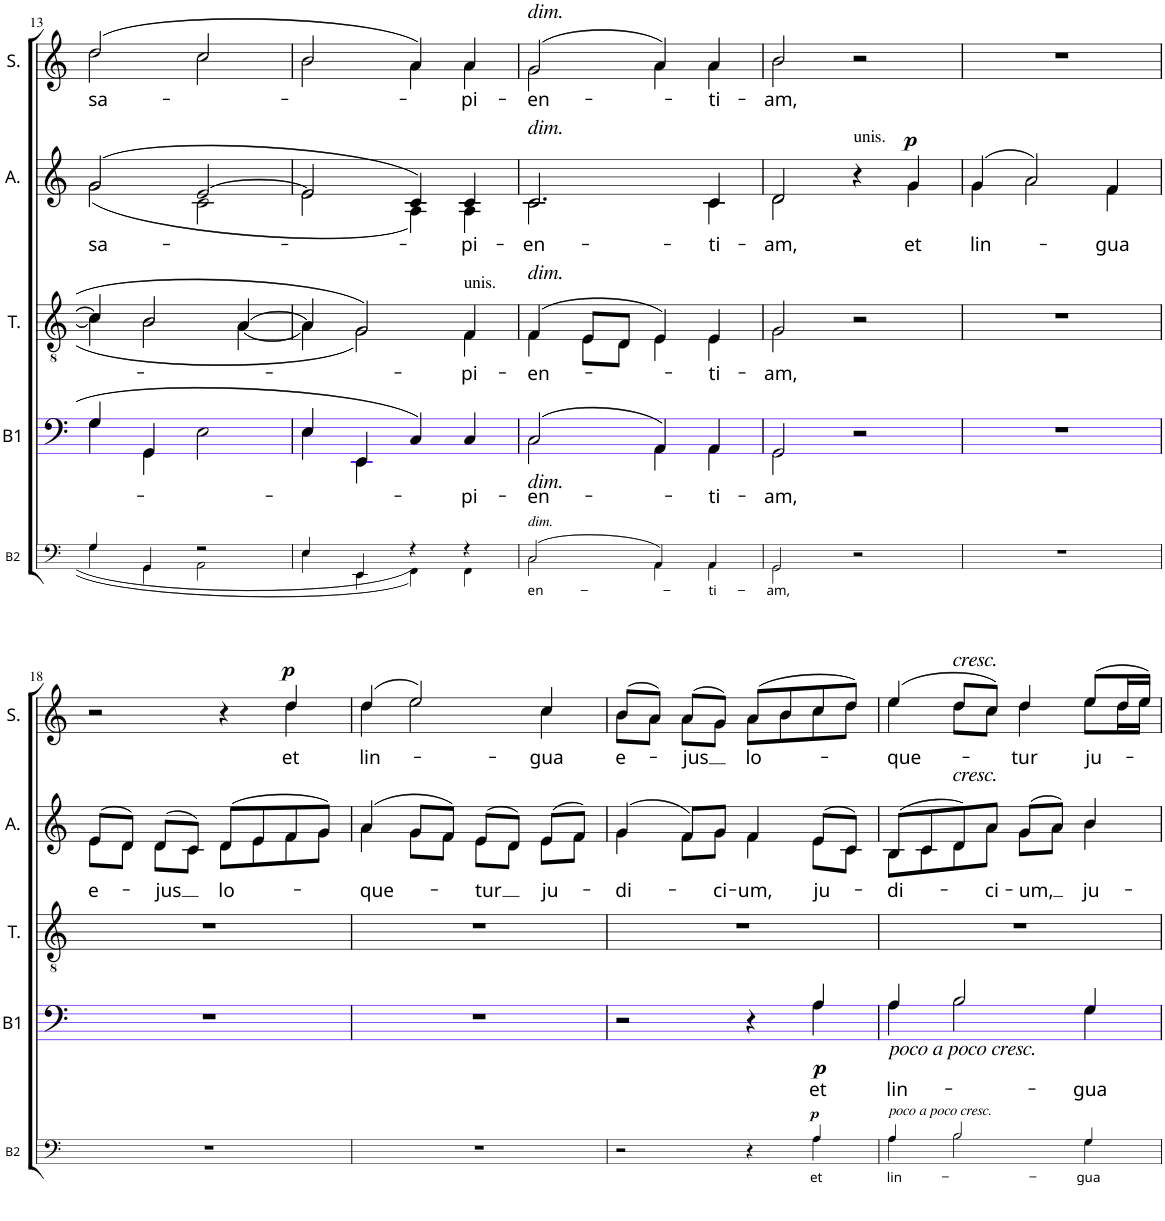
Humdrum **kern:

**kern	**text	**dynam	**kern	**text	**dynam	**kern	**text	**kern	**text	**dynam	**kern	**text	**dynam
*part5	*part5	*part5	*part4	*part4	*part4	*part3	*part3	*part2	*part2	*part2	*part1	*part1	*part1
*staff5	*staff5	*staff5	*staff4	*staff4	*staff4	*staff3	*staff3	*staff2	*staff2	*staff2	*staff1	*staff1	*staff1
*I"Basse 2	*	*	*I"Basse 1	*	*	*I"Ténor	*	*I"Alto	*	*	*I"Soprano	*	*
*I'B2	*	*	*I'B1	*	*	*I'T.	*	*I'A.	*	*	*I'S.	*	*
!!LO:PB:g=z
*clefF4	*	*	*clefF4	*	*	*clefGv2	*	*clefG2	*	*	*clefG2	*	*
*k[]	*	*	*k[]	*	*	*k[]	*	*k[]	*	*	*k[]	*	*
*M2/2	*	*	*M2/2	*	*	*M2/2	*	*M2/2	*	*	*M2/2	*	*
*met(c|)	*	*	*met(c|)	*	*	*met(c|)	*	*met(c|)	*	*	*met(c|)	*	*
=13	=13	=13	=13	=13	=13	=13	=13	=13	=13	=13	=13	=13	=13
*^	*	*	*^	*	*	*^	*	*	*	*	*	*	*
!	!	!	!	!	!	!	!	!	!	!	!	!LO:LY:b	!	!	!LO:LY:b	!
*	*	*	*	*	*	*	*	*	*	*	*^	*	*	*^	*	*
4G/	4G\	.	.	4G/	4G\	.	.	4c/]	4c\]	.	(2g/	(2g\	sa-	.	(2dd/	2dd\	sa-	.
4GG/	4GG\	.	.	4GG/	4GG\	.	.	2B/	2B\	.	.	.	.	.	.	.	.	.
2r	2AA\	.	.	2E\	2ryy	.	.	.	.	.	[2e/	2c\	.	.	2cc/	2cc\	.	.
.	.	.	.	.	.	.	.	[4A/	[4A\	.	.	.	.	.	.	.	.	.
=14	=14	=14	=14	=14	=14	=14	=14	=14	=14	=14	=14	=14	=14	=14	=14	=14	=14	=14
4E/	4E\	.	.	4E/	4E\	.	.	4A/]	4A\]	.	2e/]	2e\	.	.	2b/	2b\	.	.
4EE/	4EE\	.	.	4EE/	4EE\	.	.	2G/	2G\	.	.	.	.	.	.	.	.	.
4r	4FF\	.	.	4C/	2ryy	.	.	.	.	.	4c/)	4A\)	.	.	4a/)	4a\	.	.
!	!	!	!	!	!	!	!	!LO:TX:a:t=unis.	!	!	!	!	!	!	!	!	!	!
!	!	!	!	!	!	!LO:LY:b	!	!	!	!LO:LY:b	!	!	!LO:LY:b	!	!	!	!LO:LY:b	!
4r	4FF\	.	.	4C/	.	-pi-	.	4F/	4F\	-pi-	4c/	4A\	-pi-	.	4a/	4a\	-pi-	.
=15	=15	=15	=15	=15	=15	=15	=15	=15	=15	=15	=15	=15	=15	=15	=15	=15	=15	=15
!	!	!	!	!	!	!	!	!	!	!	!	!	!	!	!LO:TX:a:i:t=dim.	!	!	!
!	!	!	!	!	!	!	!	!	!	!	!LO:TX:a:i:t=dim.	!	!	!	!	!	!	!
!	!	!	!	!	!	!	!	!LO:TX:a:i:t=dim.	!	!	!	!	!	!	!	!	!	!
!	!	!	!	!LO:TX:b:i:t=dim.	!	!	!	!	!	!	!	!	!	!	!	!	!	!
!LO:TX:a:i:t=dim.	!	!	!	!	!	!	!	!	!	!	!	!	!	!	!	!	!	!
!	!	!LO:LY:b	!	!	!	!LO:LY:b	!	!	!	!LO:LY:b	!	!	!LO:LY:b	!	!	!	!LO:LY:b	!
(2C/	2C\	-en-	.	(2C/	2C\	-en-	.	(4F/	4F\	-en-	2.c/	2.c\	-en-	.	(2g/	2g\	-en-	.
.	.	.	.	.	.	.	.	8E/L	8E\L	.	.	.	.	.	.	.	.	.
.	.	.	.	.	.	.	.	8D/J	8D\J	.	.	.	.	.	.	.	.	.
4AA/)	4AA\	.	.	4AA/)	4AA\	.	.	4E/)	4E\	.	.	.	.	.	4a/)	4a\	.	.
!	!	!LO:LY:b	!	!	!	!LO:LY:b	!	!	!	!LO:LY:b	!	!	!LO:LY:b	!	!	!	!LO:LY:b	!
4AA/	4AA\	-ti-	.	4AA/	4AA\	-ti-	.	4E/	4E\	-ti-	4c/	4c\	-ti-	.	4a/	4a\	-ti-	.
=16	=16	=16	=16	=16	=16	=16	=16	=16	=16	=16	=16	=16	=16	=16	=16	=16	=16	=16
!	!	!LO:LY:b	!	!	!	!LO:LY:b	!	!	!	!LO:LY:b	!	!	!LO:LY:b	!	!	!	!LO:LY:b	!
2GG/	2GG\	-am,	.	2GG/	2GG\	-am,	.	2G/	2G\	-am,	2d/	2d\	-am,	.	2b/	2b\	-am,	.
!	!	!	!	!	!	!	!	!	!	!	!LO:TX:a:t=unis.	!	!	!	!	!	!	!
2r	2ryy	.	.	2r	2ryy	.	.	2r	2ryy	.	4r	4ryy	.	.	2r	2ryy	.	.
!	!	!	!	!	!	!	!	!	!	!	!	!	!LO:LY:b	!LO:DY:a	!	!	!	!
.	.	.	.	.	.	.	.	.	.	.	4g/	4g\	et	p	.	.	.	.
*v	*v	*	*	*	*	*	*	*v	*v	*	*	*	*	*	*v	*v	*	*
*	*	*	*v	*v	*	*	*	*	*	*	*	*	*	*	*
=17	=17	=17	=17	=17	=17	=17	=17	=17	=17	=17	=17	=17	=17	=17
!	!	!	!	!	!	!	!	!	!	!LO:LY:b	!	!	!	!
1r	.	.	1r	.	.	1r	.	(4g/	4g\	lin-	.	1r	.	.
.	.	.	.	.	.	.	.	2a/)	2a\	.	.	.	.	.
!	!	!	!	!	!	!	!	!	!	!LO:LY:b	!	!	!	!
.	.	.	.	.	.	.	.	4f/	4f\	-gua	.	.	.	.
!!LO:LB:g=z
=18	=18	=18	=18	=18	=18	=18	=18	=18	=18	=18	=18	=18	=18	=18
!	!	!	!	!	!	!	!	!	!	!LO:LY:b	!	!	!	!
*	*	*	*	*	*	*	*	*	*	*	*	*^	*	*
1r	.	.	1r	.	.	1r	.	(8e/L	8e\L	e-	.	2r	2ryy	.	.
.	.	.	.	.	.	.	.	8d/J)	8d\J	.	.	.	.	.	.
!	!	!	!	!	!	!	!	!	!	!LO:LY:b	!	!	!	!	!
.	.	.	.	.	.	.	.	(8d/L	8d\L	-jus	.	.	.	.	.
.	.	.	.	.	.	.	.	8c/J)	8c\J	.	.	.	.	.	.
!	!	!	!	!	!	!	!	!	!	!LO:LY:b	!	!	!	!	!
.	.	.	.	.	.	.	.	(8d/L	8d\L	lo-	.	4r	4ryy	.	.
.	.	.	.	.	.	.	.	8e/	8e\	.	.	.	.	.	.
!	!	!	!	!	!	!	!	!	!	!	!	!	!	!LO:LY:b	!LO:DY:a
.	.	.	.	.	.	.	.	8f/	8f\	.	.	4dd/	4dd\	et	p
.	.	.	.	.	.	.	.	8g/J)	8g\J	.	.	.	.	.	.
=19	=19	=19	=19	=19	=19	=19	=19	=19	=19	=19	=19	=19	=19	=19	=19
!	!	!	!	!	!	!	!	!	!	!LO:LY:b	!	!	!	!LO:LY:b	!
1r	.	.	1r	.	.	1r	.	(4a/	4a\	-que-	.	(4dd/	4dd\	lin-	.
.	.	.	.	.	.	.	.	8g/L	8g\L	.	.	2ee/)	2ee\	.	.
.	.	.	.	.	.	.	.	8f/J)	8f\J	.	.	.	.	.	.
!	!	!	!	!	!	!	!	!	!	!LO:LY:b	!	!	!	!	!
.	.	.	.	.	.	.	.	(8e/L	8e\L	-tur	.	.	.	.	.
.	.	.	.	.	.	.	.	8d/J)	8d\J	.	.	.	.	.	.
!	!	!	!	!	!	!	!	!	!	!LO:LY:b	!	!	!	!LO:LY:b	!
.	.	.	.	.	.	.	.	(8e/L	8e\L	ju-	.	4cc/	4cc\	-gua	.
.	.	.	.	.	.	.	.	8f/J)	8f\J	.	.	.	.	.	.
=20	=20	=20	=20	=20	=20	=20	=20	=20	=20	=20	=20	=20	=20	=20	=20
*^	*	*	*^	*	*	*	*	*	*	*	*	*	*	*	*
!	!	!	!	!	!	!	!	!	!	!	!	!LO:LY:b	!	!	!	!LO:LY:b	!
2r	2ryy	.	.	2r	2ryy	.	.	1r	.	(4g/	4g\	-di-	.	(8b/L	8b\L	e-	.
.	.	.	.	.	.	.	.	.	.	.	.	.	.	8a/J)	8a\J	.	.
!	!	!	!	!	!	!	!	!	!	!	!	!	!	!	!	!LO:LY:b	!
.	.	.	.	.	.	.	.	.	.	8f/L)	8f\L	.	.	(8a/L	8a\L	-jus	.
!	!	!	!	!	!	!	!	!	!	!	!	!LO:LY:b	!	!	!	!	!
.	.	.	.	.	.	.	.	.	.	8g/J	8g\J	-ci-	.	8g/J)	8g\J	.	.
!	!	!	!	!	!	!	!	!	!	!	!	!LO:LY:b	!	!	!	!LO:LY:b	!
4r	4ryy	.	.	4r	4ryy	.	.	.	.	4f/	4f\	-um,	.	(8a/L	8a\L	lo-	.
.	.	.	.	.	.	.	.	.	.	.	.	.	.	8b/	8b\	.	.
!	!	!LO:LY:b	!LO:DY:a	!	!	!LO:LY:b	!LO:DY:b	!	!	!	!	!LO:LY:b	!	!	!	!	!
4A/	4A\	et	p	4A/	4A\	et	p	.	.	(8e/L	8e\L	ju-	.	8cc/	8cc\	.	.
.	.	.	.	.	.	.	.	.	.	8c/J)	8c\J	.	.	8dd/J)	8dd\J	.	.
=21	=21	=21	=21	=21	=21	=21	=21	=21	=21	=21	=21	=21	=21	=21	=21	=21	=21
!	!	!	!	!LO:TX:b:i:t=poco a poco cresc.	!	!	!	!	!	!	!	!	!	!	!	!	!
!LO:TX:a:i:t=poco a poco cresc.	!	!	!	!	!	!	!	!	!	!	!	!	!	!	!	!	!
!	!	!LO:LY:b	!	!	!	!LO:LY:b	!	!	!	!	!	!LO:LY:b	!	!	!	!LO:LY:b	!
4A/	4A\	lin-	.	4A/	4A\	lin-	.	1r	.	(8B/L	8B\L	-di-	.	(4ee/	4ee\	-que-	.
.	.	.	.	.	.	.	.	.	.	8c/	8c\	.	.	.	.	.	.
!	!	!	!	!	!	!	!	!	!	!	!	!	!	!LO:TX:a:i:t=cresc.	!	!	!
!	!	!	!	!	!	!	!	!	!	!LO:TX:a:i:t=cresc.	!	!	!	!	!	!	!
2B/	2B\	.	.	2B/	2B\	.	.	.	.	8d/)	8d\	.	.	8dd/L	8dd\L	.	.
!	!	!	!	!	!	!	!	!	!	!	!	!LO:LY:b	!	!	!	!	!
.	.	.	.	.	.	.	.	.	.	8a/J	8a\J	-ci-	.	8cc/J)	8cc\J	.	.
!	!	!	!	!	!	!	!	!	!	!	!	!LO:LY:b	!	!	!	!LO:LY:b	!
.	.	.	.	.	.	.	.	.	.	(8g/L	8g\L	-um,	.	4dd/	4dd\	-tur	.
.	.	.	.	.	.	.	.	.	.	8a/J)	8a\J	.	.	.	.	.	.
!	!	!LO:LY:b	!	!	!	!LO:LY:b	!	!	!	!	!	!LO:LY:b	!	!	!	!LO:LY:b	!
4G/	4G\	-gua	.	4G/	4G\	-gua	.	.	.	4b/	4b\	ju-	.	(8ee/L	8ee\L	ju-	.
.	.	.	.	.	.	.	.	.	.	.	.	.	.	16dd/L	16dd\L	.	.
.	.	.	.	.	.	.	.	.	.	.	.	.	.	16ee/JJ)	16ee\JJ	.	.
*v	*v	*	*	*	*	*	*	*	*	*v	*v	*	*	*v	*v	*	*
*	*	*	*v	*v	*	*	*	*	*	*	*	*	*	*
=	=	=	=	=	=	=	=	=	=	=	=	=	=
*-	*-	*-	*-	*-	*-	*-	*-	*-	*-	*-	*-	*-	*-
